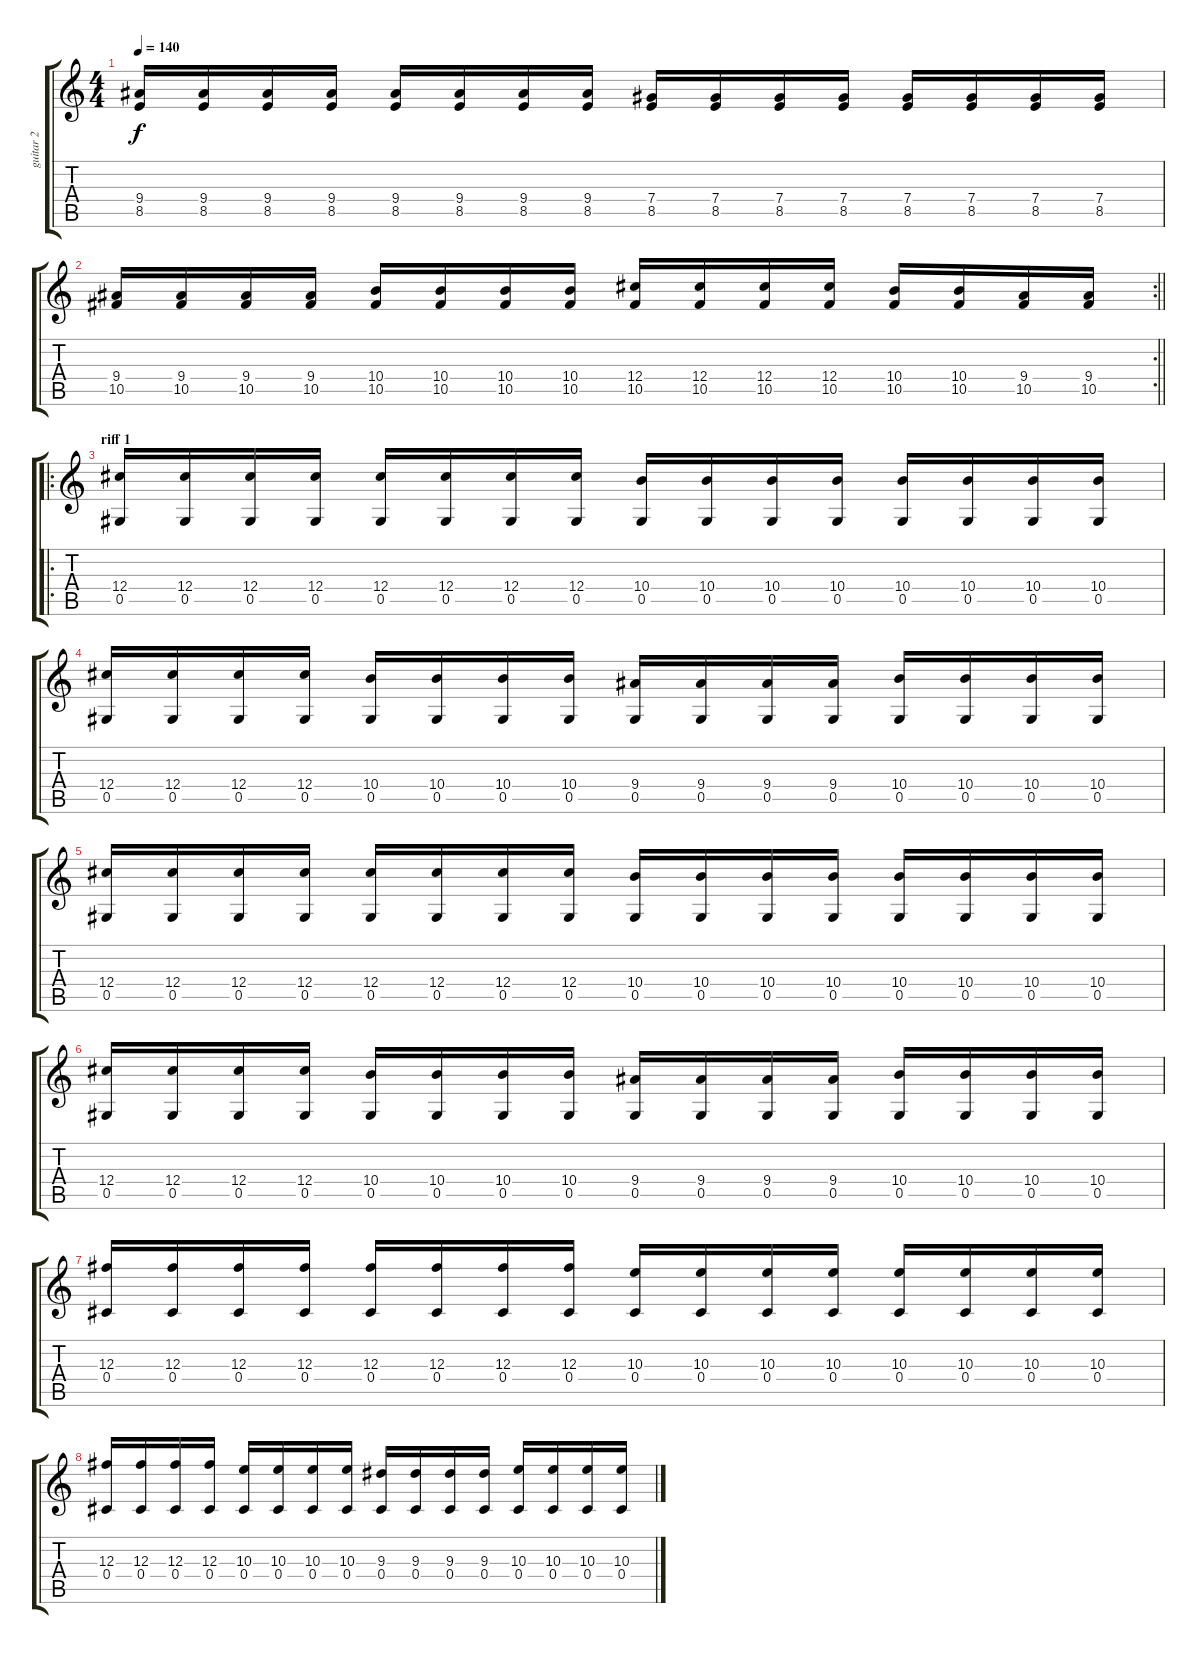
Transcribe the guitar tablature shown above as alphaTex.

\track ("guitar 2" "guitar 2") {instrument distortionguitar}
\staff {score tabs}
\tuning (Eb4 Bb3 Gb3 Db3 Ab2 Eb2) {hide}
\ts (4 4)
\tempo 140
\clef g2
\ks c
(9.4 8.5).16{dy f} (9.4 8.5).16 (9.4 8.5).16 (9.4 8.5).16 (9.4 8.5).16 (9.4 8.5).16 (9.4 8.5).16 (9.4 8.5).16 (7.4 8.5).16 (7.4 8.5).16 (7.4 8.5).16 (7.4 8.5).16 (7.4 8.5).16 (7.4 8.5).16 (7.4 8.5).16 (7.4 8.5).16 |
\rc 2
\barLineRight lightlight
(9.4 10.5).16 (9.4 10.5).16 (9.4 10.5).16 (9.4 10.5).16 (10.4 10.5).16 (10.4 10.5).16 (10.4 10.5).16 (10.4 10.5).16 (12.4 10.5).16 (12.4 10.5).16 (12.4 10.5).16 (12.4 10.5).16 (10.4 10.5).16 (10.4 10.5).16 (9.4 10.5).16 (9.4 10.5).16 |
\ro
\section ("" "riff 1")
(12.4 0.5).16 (12.4 0.5).16 (12.4 0.5).16 (12.4 0.5).16 (12.4 0.5).16 (12.4 0.5).16 (12.4 0.5).16 (12.4 0.5).16 (10.4 0.5).16 (10.4 0.5).16 (10.4 0.5).16 (10.4 0.5).16 (10.4 0.5).16 (10.4 0.5).16 (10.4 0.5).16 (10.4 0.5).16 |
(12.4 0.5).16 (12.4 0.5).16 (12.4 0.5).16 (12.4 0.5).16 (10.4 0.5).16 (10.4 0.5).16 (10.4 0.5).16 (10.4 0.5).16 (9.4 0.5).16 (9.4 0.5).16 (9.4 0.5).16 (9.4 0.5).16 (10.4 0.5).16 (10.4 0.5).16 (10.4 0.5).16 (10.4 0.5).16 |
(12.4 0.5).16 (12.4 0.5).16 (12.4 0.5).16 (12.4 0.5).16 (12.4 0.5).16 (12.4 0.5).16 (12.4 0.5).16 (12.4 0.5).16 (10.4 0.5).16 (10.4 0.5).16 (10.4 0.5).16 (10.4 0.5).16 (10.4 0.5).16 (10.4 0.5).16 (10.4 0.5).16 (10.4 0.5).16 |
(12.4 0.5).16 (12.4 0.5).16 (12.4 0.5).16 (12.4 0.5).16 (10.4 0.5).16 (10.4 0.5).16 (10.4 0.5).16 (10.4 0.5).16 (9.4 0.5).16 (9.4 0.5).16 (9.4 0.5).16 (9.4 0.5).16 (10.4 0.5).16 (10.4 0.5).16 (10.4 0.5).16 (10.4 0.5).16 |
(12.3 0.4).16 (12.3 0.4).16 (12.3 0.4).16 (12.3 0.4).16 (12.3 0.4).16 (12.3 0.4).16 (12.3 0.4).16 (12.3 0.4).16 (10.3 0.4).16 (10.3 0.4).16 (10.3 0.4).16 (10.3 0.4).16 (10.3 0.4).16 (10.3 0.4).16 (10.3 0.4).16 (10.3 0.4).16 |
(12.3 0.4).16 (12.3 0.4).16 (12.3 0.4).16 (12.3 0.4).16 (10.3 0.4).16 (10.3 0.4).16 (10.3 0.4).16 (10.3 0.4).16 (9.3 0.4).16 (9.3 0.4).16 (9.3 0.4).16 (9.3 0.4).16 (10.3 0.4).16 (10.3 0.4).16 (10.3 0.4).16 (10.3 0.4).16
